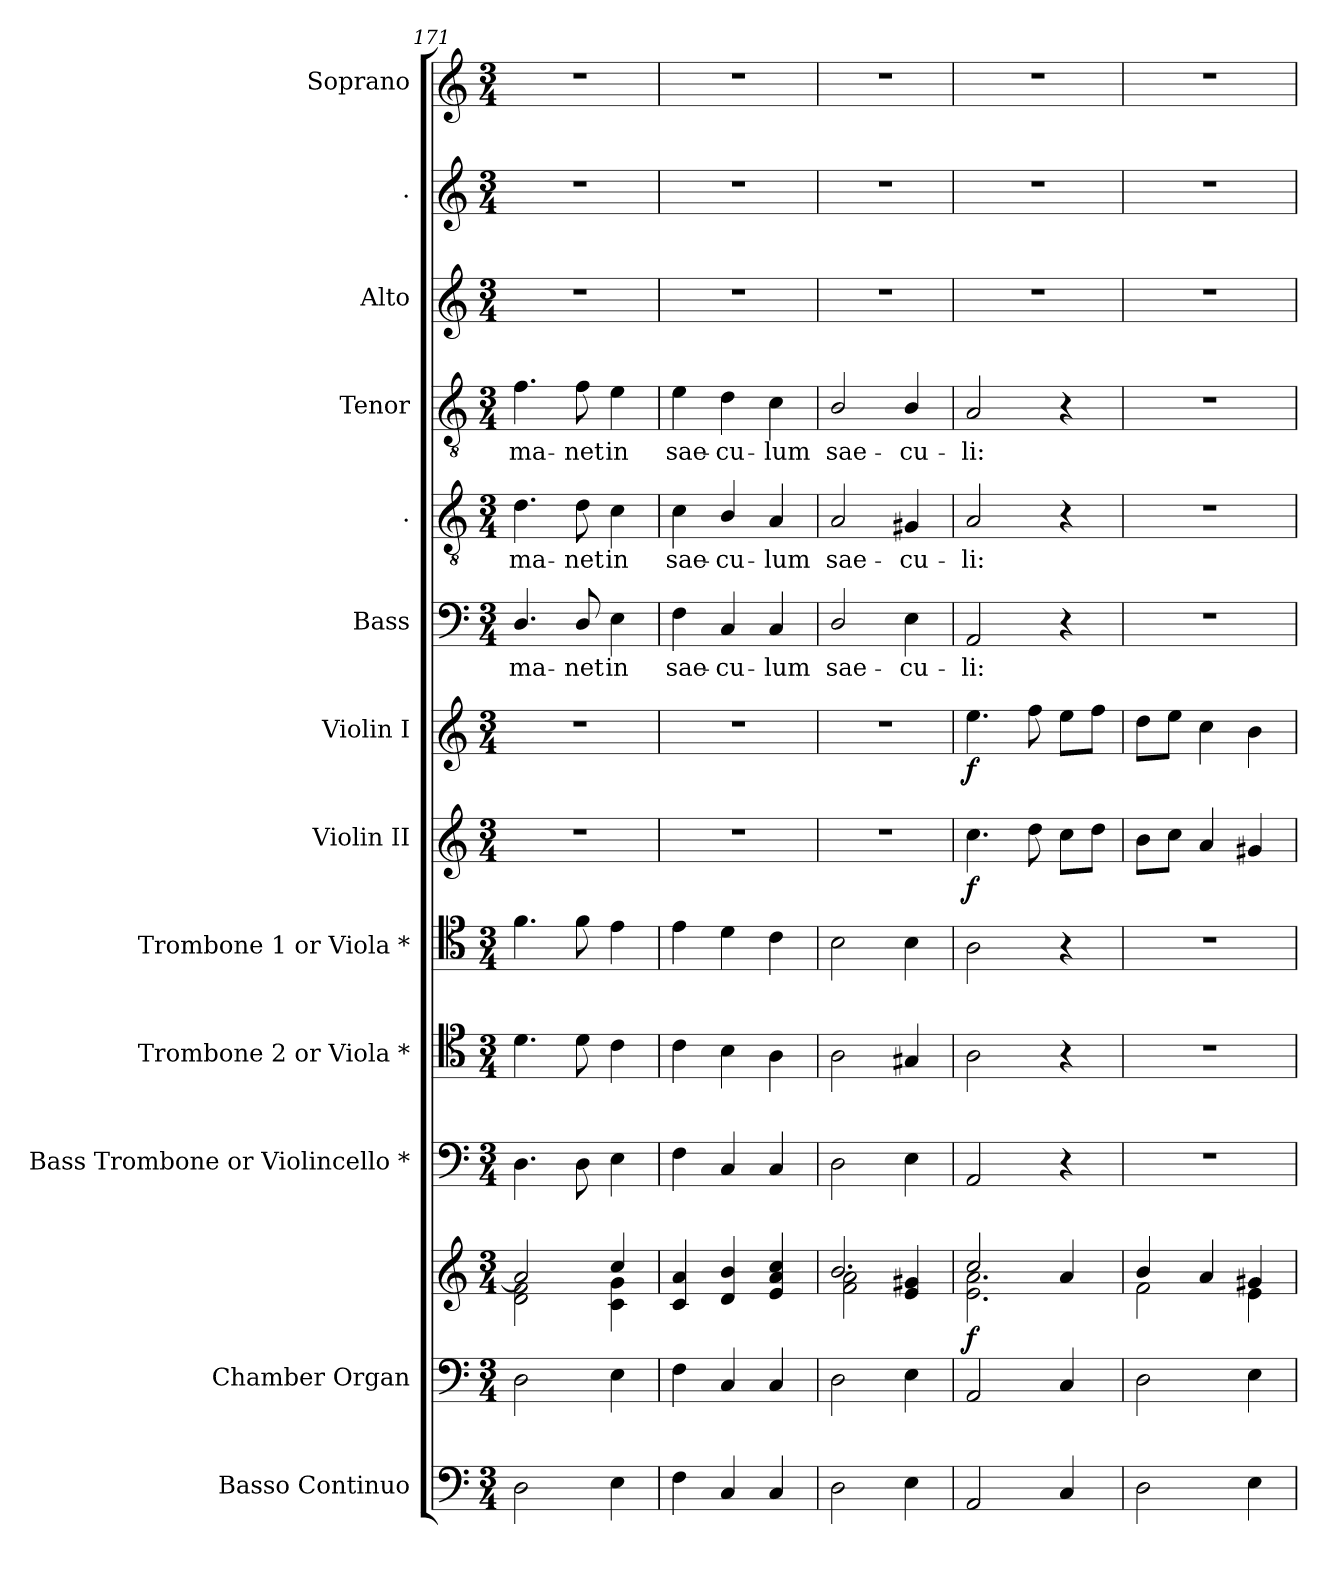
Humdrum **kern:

**kern	**kern	**kern	**dynam	**kern	**kern	**kern	**kern	**dynam	**kern	**dynam	**kern	**text	**kern	**text	**kern	**text	**kern	**kern	**kern
*part13	*part12	*part12	*part12	*part11	*part10	*part9	*part8	*part8	*part7	*part7	*part6	*part6	*part5	*part5	*part4	*part4	*part3	*part2	*part1
*staff14	*staff13	*staff12	*staff12/13	*staff11	*staff10	*staff9	*staff8	*staff8	*staff7	*staff7	*staff6	*staff6	*staff5	*staff5	*staff4	*staff4	*staff3	*staff2	*staff1
*I"Basso  Continuo	*I"Chamber  Organ	*	*	*I"Bass Trombone or Violincello *	*I"Trombone 2 or Viola *	*I"Trombone 1 or Viola *	*I"Violin II	*	*I"Violin I	*	*I"Bass	*	*I".	*	*I"Tenor	*	*I"Alto	*I".	*I"Soprano
*I'B Cont	*I'Org.	*	*	*I'B. Tbn.	*I'Tbn 2	*I'Tbn 1	*I'Vln. II	*	*I'Vln. I	*	*I'B.	*	*	*	*I'T,	*	*I'A.	*	*I'S.
*clefF4	*clefF4	*clefG2	*	*clefF4	*clefC4	*clefC4	*clefG2	*	*clefG2	*	*clefF4	*	*clefGv2	*	*clefGv2	*	*clefG2	*clefG2	*clefG2
*ITrd7c12	*	*	*	*	*	*	*	*	*	*	*	*	*ITrd7c12	*	*ITrd7c12	*	*	*	*
*k[]	*k[]	*k[]	*	*k[]	*k[]	*k[]	*k[]	*	*k[]	*	*k[]	*	*k[]	*	*k[]	*	*k[]	*k[]	*k[]
*M3/4	*M3/4	*M3/4	*	*M3/4	*M3/4	*M3/4	*M3/4	*	*M3/4	*	*M3/4	*	*M3/4	*	*M3/4	*	*M3/4	*M3/4	*M3/4
=171	=171	=171	=171	=171	=171	=171	=171	=171	=171	=171	=171	=171	=171	=171	=171	=171	=171	=171	=171
*	*	*^	*	*	*	*	*	*	*	*	*	*	*	*	*	*	*	*	*
!	!	!	!	!	!	!	!	!	!	!	!	!	!LO:LY:b	!	!LO:LY:b	!	!LO:LY:b	!	!	!
2DD\	2D\	2a/]	2d\ 2f\	.	4.D\	4.d\	4.f\	2.r	.	2.r	.	4.D/	ma-	4.D\	ma-	4.F\	ma-	2.r	2.r	2.r
!	!	!	!	!	!	!	!	!	!	!	!	!	!LO:LY:b	!	!LO:LY:b	!	!LO:LY:b	!	!	!
.	.	.	.	.	8D\	8d\	8f\	.	.	.	.	8D/	-net	8D\	-net	8F\	-net	.	.	.
!	!	!	!	!	!	!	!	!	!	!	!	!	!LO:LY:b	!	!LO:LY:b	!	!LO:LY:b	!	!	!
4EE\	4E\	4cc/	4c\ 4g\	.	4E\	4c\	4e\	.	.	.	.	4E\	in	4C\	in	4E\	in	.	.	.
=172	=172	=172	=172	=172	=172	=172	=172	=172	=172	=172	=172	=172	=172	=172	=172	=172	=172	=172	=172	=172
!	!	!	!	!	!	!	!	!	!	!	!	!	!LO:LY:b	!	!LO:LY:b	!	!LO:LY:b	!	!	!
*	*	*v	*v	*	*	*	*	*	*	*	*	*	*	*	*	*	*	*	*	*
4FF\	4F\	4c/ 4a/	.	4F\	4c\	4e\	2.r	.	2.r	.	4F\	sae-	4C\	sae-	4E\	sae-	2.r	2.r	2.r
!	!	!	!	!	!	!	!	!	!	!	!	!LO:LY:b	!	!LO:LY:b	!	!LO:LY:b	!	!	!
4CC/	4C/	4d/ 4b/	.	4C/	4B\	4d\	.	.	.	.	4C/	-cu-	4BB/	-cu-	4D\	-cu-	.	.	.
!	!	!	!	!	!	!	!	!	!	!	!	!LO:LY:b	!	!LO:LY:b	!	!LO:LY:b	!	!	!
4CC/	4C/	4e/ 4a/ 4cc/	.	4C/	4A\	4c\	.	.	.	.	4C/	-lum	4AA/	-lum	4C\	-lum	.	.	.
=173	=173	=173	=173	=173	=173	=173	=173	=173	=173	=173	=173	=173	=173	=173	=173	=173	=173	=173	=173
*	*	*^	*	*	*	*	*	*	*	*	*	*	*	*	*	*	*	*	*
!	!	!	!	!	!	!	!	!	!	!	!	!	!LO:LY:b	!	!LO:LY:b	!	!LO:LY:b	!	!	!
2DD\	2D\	2.b/	2f\ 2a\	.	2D\	2A\	2B\	2.r	.	2.r	.	2D/	sae-	2AA/	sae-	2BB/	sae-	2.r	2.r	2.r
!	!	!	!	!	!	!	!	!	!	!	!	!	!LO:LY:b	!	!LO:LY:b	!	!LO:LY:b	!	!	!
4EE\	4E\	.	4e/ 4g#X/	.	4E\	4G#X/	4B\	.	.	.	.	4E\	-cu-	4GG#X/	-cu-	4BB/	-cu-	.	.	.
=174	=174	=174	=174	=174	=174	=174	=174	=174	=174	=174	=174	=174	=174	=174	=174	=174	=174	=174	=174	=174
!	!	!	!	!LO:DY:b	!	!	!	!	!LO:DY:b	!	!LO:DY:b	!	!LO:LY:b	!	!LO:LY:b	!	!LO:LY:b	!	!	!
2AAA/	2AA/	2cc/	2.e\ 2.a\	f	2AA/	2A\	2A\	4.cc\	f	4.ee\	f	2AA/	-li:	2AA/	-li:	2AA/	-li:	2.r	2.r	2.r
.	.	.	.	.	.	.	.	8dd\	.	8ff\	.	.	.	.	.	.	.	.	.	.
4CC/	4C/	4a/	.	.	4r	4r	4r	8cc\L	.	8ee\L	.	4r	.	4r	.	4r	.	.	.	.
.	.	.	.	.	.	.	.	8dd\J	.	8ff\J	.	.	.	.	.	.	.	.	.	.
=175	=175	=175	=175	=175	=175	=175	=175	=175	=175	=175	=175	=175	=175	=175	=175	=175	=175	=175	=175	=175
2DD\	2D\	4b/	2f\	.	2.r	2.r	2.r	8b\L	.	8dd\L	.	2.r	.	2.r	.	2.r	.	2.r	2.r	2.r
.	.	.	.	.	.	.	.	8cc\J	.	8ee\J	.	.	.	.	.	.	.	.	.	.
.	.	4a/	.	.	.	.	.	4a/	.	4cc\	.	.	.	.	.	.	.	.	.	.
4EE\	4E\	4g#X/	4e\	.	.	.	.	4g#X/	.	4b\	.	.	.	.	.	.	.	.	.	.
*	*	*v	*v	*	*	*	*	*	*	*	*	*	*	*	*	*	*	*	*	*
=	=	=	=	=	=	=	=	=	=	=	=	=	=	=	=	=	=	=	=
*-	*-	*-	*-	*-	*-	*-	*-	*-	*-	*-	*-	*-	*-	*-	*-	*-	*-	*-	*-
